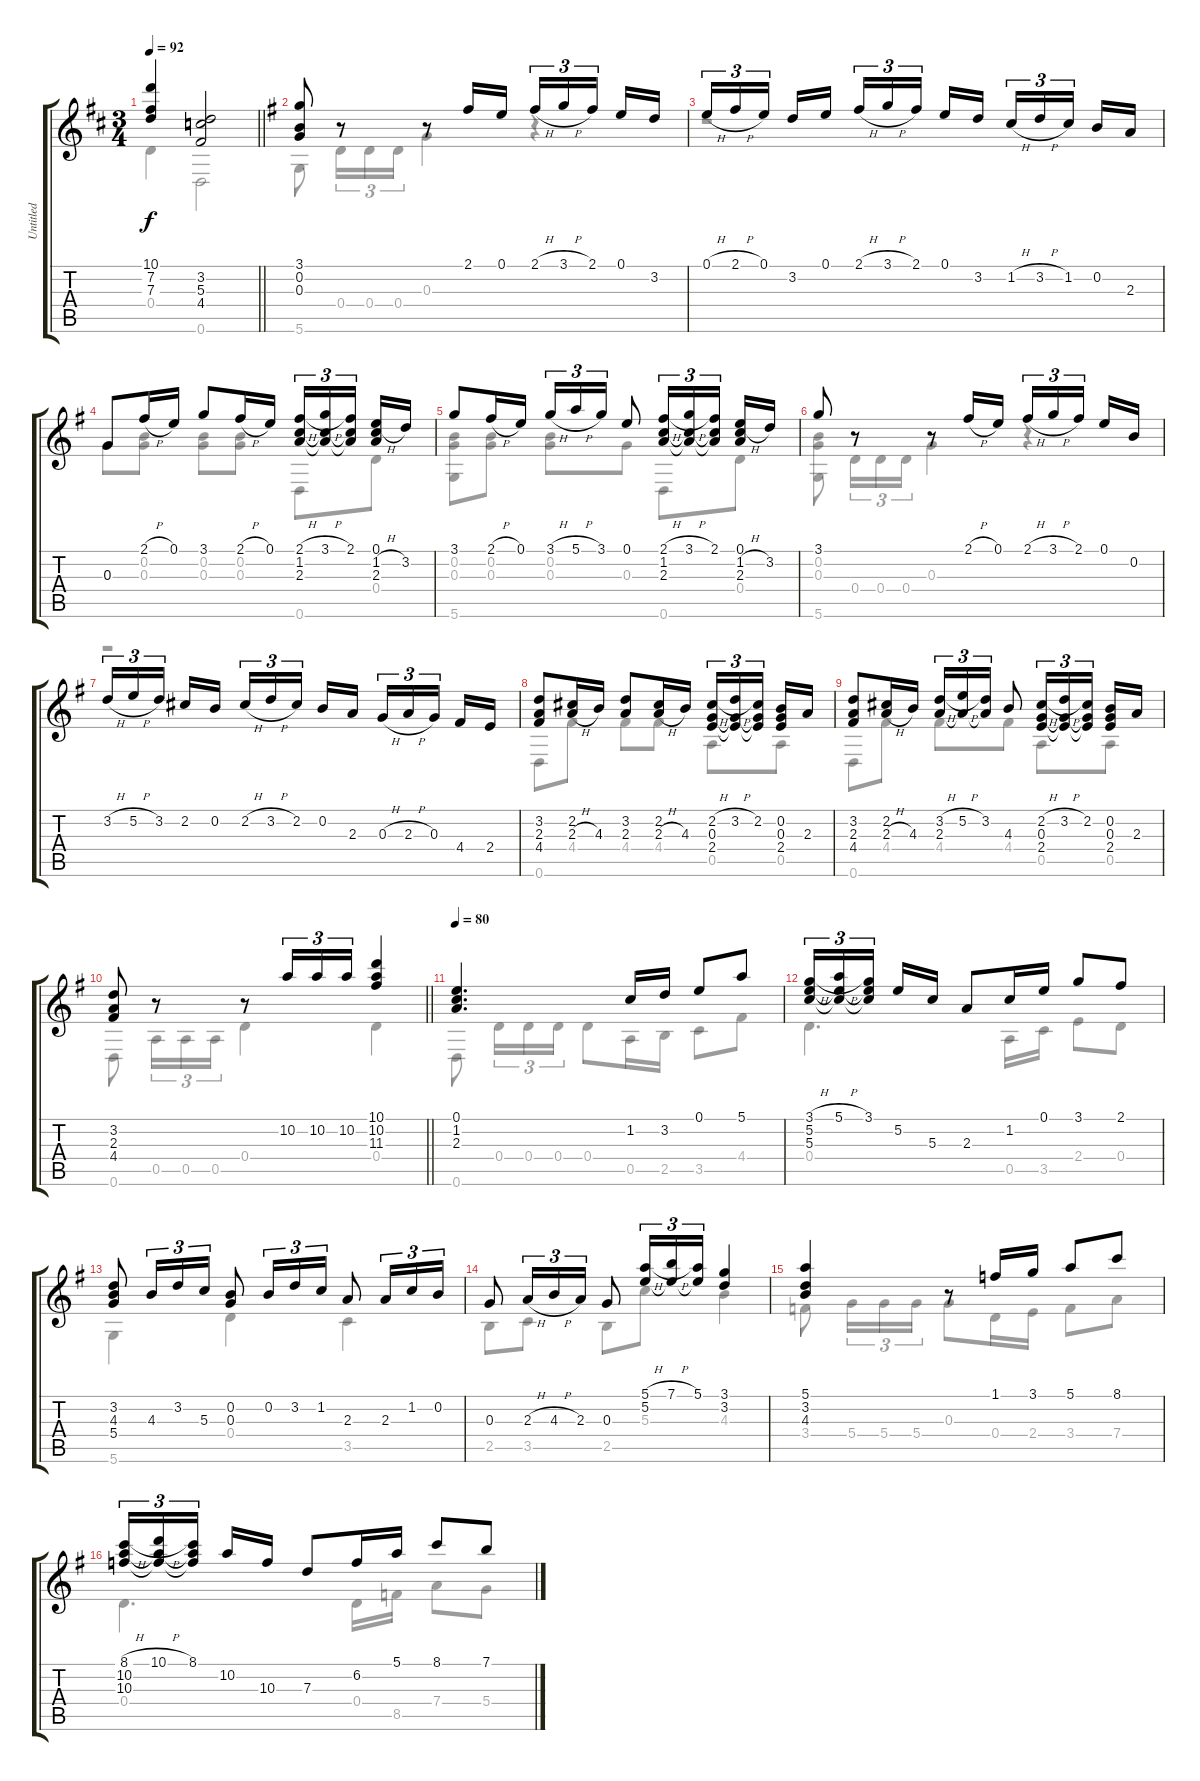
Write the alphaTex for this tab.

\track ("Untitled" "Untitled") {instrument acousticguitarnylon}
\staff {score tabs}
\tuning (E4 B3 G3 D3 A2 D2) {hide}
\voice
\ts (3 4)
\tempo 92
\clef g2
\barLineRight lightlight
\ks d
(10.1 7.2 7.3).4{dy f} (3.2 5.3 4.4).2 |
\ks g
(3.1 0.2 0.3).8 r.8 r.8 2.1.16 0.1.16 2.1{h}.16{tu (3 2)} 3.1{h}.16{tu (3 2)} 2.1.16{tu (3 2) beam splitsecondary} 0.1.16 3.2.16 |
0.1{h}.16{tu (3 2)} 2.1{h}.16{tu (3 2)} 0.1.16{tu (3 2) beam splitsecondary} 3.2.16 0.1.16 2.1{h}.16{tu (3 2)} 3.1{h}.16{tu (3 2)} 2.1.16{tu (3 2) beam splitsecondary} 0.1.16 3.2.16 1.2{h}.16{tu (3 2)} 3.2{h}.16{tu (3 2)} 1.2.16{tu (3 2) beam splitsecondary} 0.2.16 2.3.16 |
0.3.8 2.1{h}.16 0.1.16 3.1.8 2.1{h}.16 0.1.16 (2.1{h} 1.2 2.3).16{tu (3 2)} (3.1{h} 1.2{t} 2.3{t}).16{tu (3 2)} (2.1 1.2{t} 2.3{t}).16{tu (3 2) beam splitsecondary} (0.1 1.2{h} 2.3).16 3.2.16 |
3.1.8 2.1{h}.16 0.1.16 3.1{h}.16{tu (3 2)} 5.1{h}.16{tu (3 2)} 3.1.16{tu (3 2)} 0.1.8 (2.1{h} 1.2 2.3).16{tu (3 2)} (3.1{h} 1.2{t} 2.3{t}).16{tu (3 2)} (2.1 1.2{t} 2.3{t}).16{tu (3 2) beam splitsecondary} (0.1 1.2{h} 2.3).16 3.2.16 |
3.1.8 r.8 r.8 2.1{h}.16 0.1.16 2.1{h}.16{tu (3 2)} 3.1{h}.16{tu (3 2)} 2.1.16{tu (3 2) beam splitsecondary} 0.1.16 0.2.16 |
3.2{h}.16{tu (3 2)} 5.2{h}.16{tu (3 2)} 3.2.16{tu (3 2) beam splitsecondary} 2.2.16 0.2.16 2.2{h}.16{tu (3 2)} 3.2{h}.16{tu (3 2)} 2.2.16{tu (3 2) beam splitsecondary} 0.2.16 2.3.16 0.3{h}.16{tu (3 2)} 2.3{h}.16{tu (3 2)} 0.3.16{tu (3 2) beam splitsecondary} 4.4.16 2.4.16 |
(3.2 2.3 4.4).8 (2.2 2.3{h}).16 4.3.16 (3.2 2.3).8 (2.2 2.3{h}).16 4.3.16 (2.2{h} 0.3 2.4).16{tu (3 2)} (3.2{h} 0.3{t} 2.4{t}).16{tu (3 2)} (2.2 0.3{t} 2.4{t}).16{tu (3 2) beam splitsecondary} (0.2 0.3 2.4).16 2.3.16 |
(3.2 2.3 4.4).8 (2.2 2.3{h}).16 4.3.16 (3.2{h} 2.3).16{tu (3 2)} (5.2{h} 2.3{t}).16{tu (3 2)} (3.2 2.3{t}).16{tu (3 2)} 4.3.8 (2.2{h} 0.3 2.4).16{tu (3 2)} (3.2{h} 0.3{t} 2.4{t}).16{tu (3 2)} (2.2 0.3{t} 2.4{t}).16{tu (3 2) beam splitsecondary} (0.2 0.3 2.4).16 2.3.16 |
\barLineRight lightlight
(3.2 2.3 4.4).8 r.8 r.8 10.2.16{tu (3 2)} 10.2.16{tu (3 2)} 10.2.16{tu (3 2)} (10.1 10.2 11.3).4 |
\tempo 80
(0.1 1.2 2.3).4{d} 1.2.16 3.2.16 0.1.8 5.1.8 |
(3.1{h} 5.2 5.3).16{tu (3 2)} (5.1{h} 5.2{t} 5.3{t}).16{tu (3 2)} (3.1 5.2{t} 5.3{t}).16{tu (3 2) beam splitsecondary} 5.2.16 5.3.16 2.3.8 1.2.16 0.1.16 3.1.8 2.1.8 |
(3.2 4.3 5.4).8 4.3.16{tu (3 2)} 3.2.16{tu (3 2)} 5.3.16{tu (3 2)} (0.2 0.3).8 0.2.16{tu (3 2)} 3.2.16{tu (3 2)} 1.2.16{tu (3 2)} 2.3.8 2.3.16{tu (3 2)} 1.2.16{tu (3 2)} 0.2.16{tu (3 2)} |
0.3.8 2.3{h}.16{tu (3 2)} 4.3{h}.16{tu (3 2)} 2.3.16{tu (3 2)} 0.3.8 (5.1{h} 5.2).16{tu (3 2)} (7.1{h} 5.2{t}).16{tu (3 2)} (5.1 5.2{t}).16{tu (3 2)} (3.1 3.2).4 |
(5.1 3.2 4.3).4 r.8 1.1.16 3.1.16 5.1.8 8.1.8 |
(8.1{h} 10.2 10.3).16{tu (3 2)} (10.1{h} 10.2{t} 10.3{t}).16{tu (3 2)} (8.1 10.2{t} 10.3{t}).16{tu (3 2) beam splitsecondary} 10.2.16 10.3.16 7.3.8 6.2.16 5.1.16 8.1.8 7.1.8
\voice
\clef g2
\ottava regular
\simile none
\barLineRight lightlight
\ks d
0.4.4{dy f} 0.6.2 |
\ks g
5.6.8 0.4.16{tu (3 2)} 0.4.16{tu (3 2)} 0.4.16{tu (3 2)} 0.3.4 r.4 |
r.1 |
0.3.8 (0.2 0.3).8 (0.2 0.3).8 (0.2 0.3).8 0.6.8 0.4.8 |
(0.2 0.3 5.6).8 (0.2 0.3).8 (0.2 0.3).8 0.3.8 0.6.8 0.4.8 |
(0.2 0.3 5.6).8 0.4.16{tu (3 2)} 0.4.16{tu (3 2)} 0.4.16{tu (3 2)} 0.3.4 r.4 |
r.1 |
0.6.8 4.4.8 4.4.8 4.4.8 0.5.8 0.5.8 |
0.6.8 4.4.8 4.4.8 4.4.8 0.5.8 0.5.8 |
\barLineRight lightlight
0.6.8 0.5.16{tu (3 2)} 0.5.16{tu (3 2)} 0.5.16{tu (3 2)} 0.4.4 0.4.4 |
0.6.8 0.4.16{tu (3 2)} 0.4.16{tu (3 2)} 0.4.16{tu (3 2)} 0.4.8 0.5.16 2.5.16 3.5.8 4.4.8 |
0.4.4{d} 0.5.16 3.5.16 2.4.8 0.4.8 |
5.6.4 0.4.4 3.5.4 |
2.5.8 3.5.8 2.5.8 5.3.8 4.3.4 |
3.4.8 5.4.16{tu (3 2)} 5.4.16{tu (3 2)} 5.4.16{tu (3 2)} 0.3.8 0.4.16 2.4.16 3.4.8 7.4.8 |
0.4.4{d} 0.4.16 8.5.16 7.4.8 5.4.8
